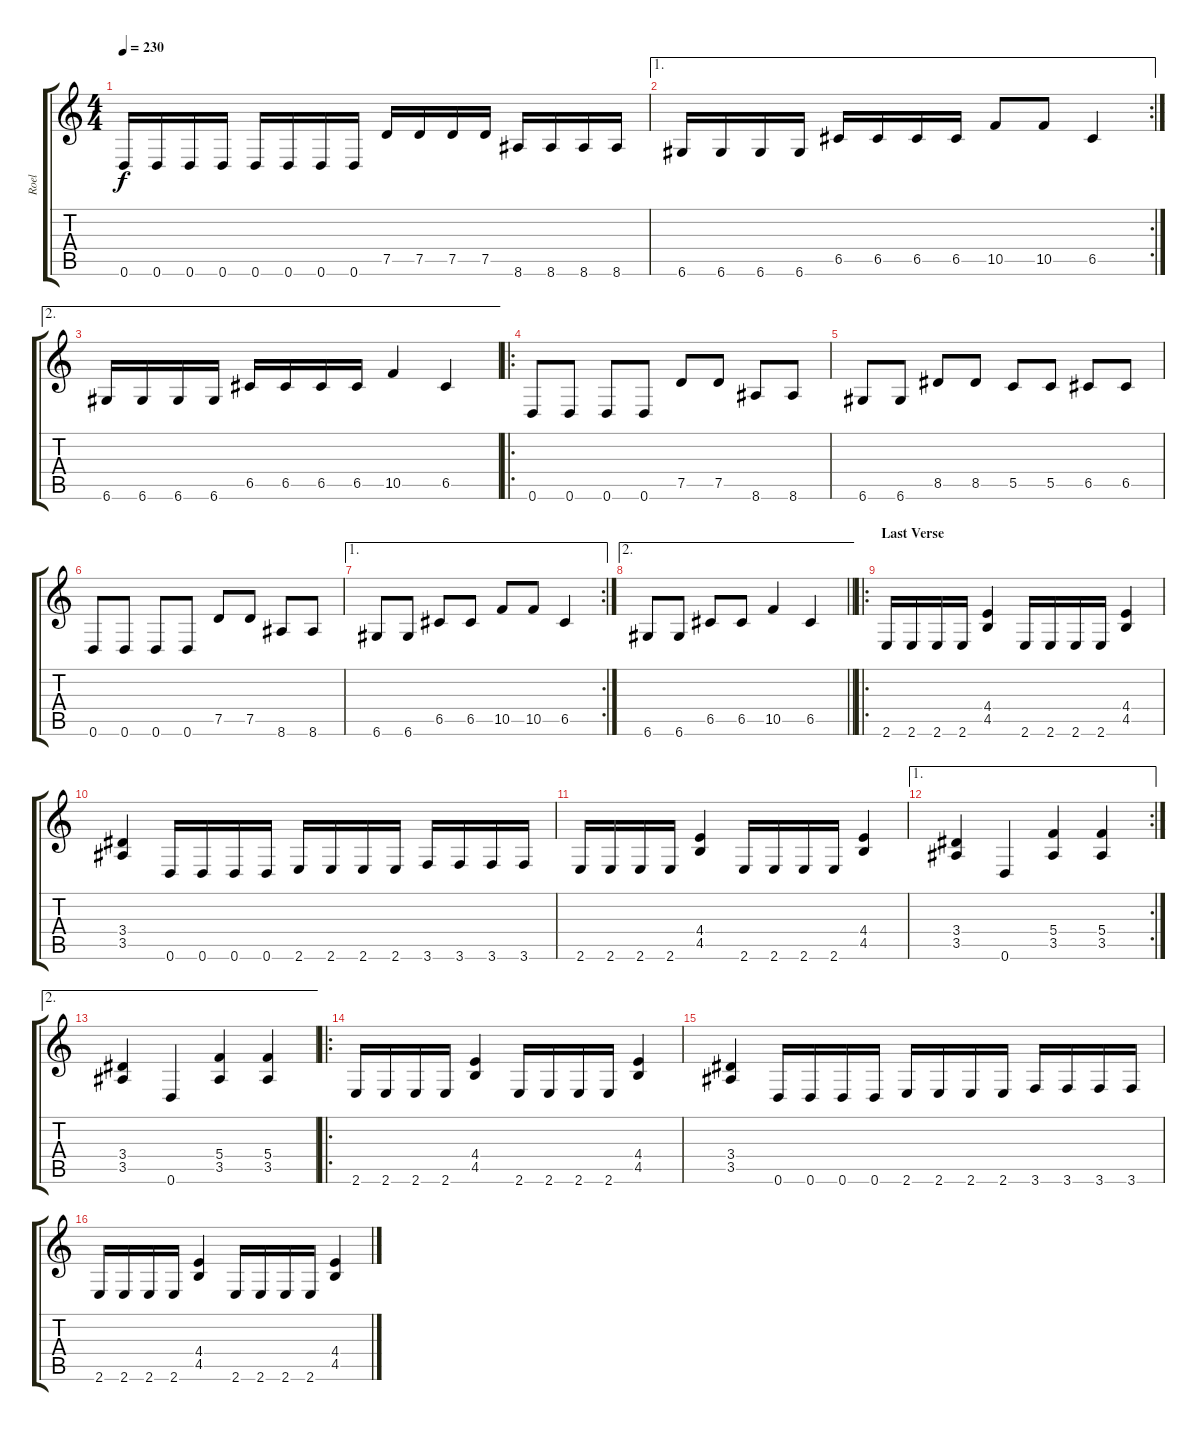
\track ("Roel" "Roel") {instrument distortionguitar}
\staff {score tabs}
\tuning (D4 A3 F3 C3 G2 D2) {hide}
\ts (4 4)
\tempo 230
\clef g2
\ks c
0.6.16{dy f} 0.6.16 0.6.16 0.6.16 0.6.16 0.6.16 0.6.16 0.6.16 7.5.16 7.5.16 7.5.16 7.5.16 8.6.16 8.6.16 8.6.16 8.6.16 |
\ae 1
\rc 2
6.6.16 6.6.16 6.6.16 6.6.16 6.5.16 6.5.16 6.5.16 6.5.16 10.5.8 10.5.8 6.5.4 |
\ae 2
6.6.16 6.6.16 6.6.16 6.6.16 6.5.16 6.5.16 6.5.16 6.5.16 10.5.4 6.5.4 |
\ro
0.6.8 0.6.8 0.6.8 0.6.8 7.5.8 7.5.8 8.6.8 8.6.8 |
6.6.8 6.6.8 8.5.8 8.5.8 5.5.8 5.5.8 6.5.8 6.5.8 |
0.6.8 0.6.8 0.6.8 0.6.8 7.5.8 7.5.8 8.6.8 8.6.8 |
\ae 1
\rc 2
6.6.8 6.6.8 6.5.8 6.5.8 10.5.8 10.5.8 6.5.4 |
\ae 2
\barLineRight lightlight
6.6.8 6.6.8 6.5.8 6.5.8 10.5.4 6.5.4 |
\ro
\section ("" "Last Verse")
2.6.16 2.6.16 2.6.16 2.6.16 (4.4 4.5).4 2.6.16 2.6.16 2.6.16 2.6.16 (4.4 4.5).4 |
(3.4 3.5).4 0.6.16 0.6.16 0.6.16 0.6.16 2.6.16 2.6.16 2.6.16 2.6.16 3.6.16 3.6.16 3.6.16 3.6.16 |
2.6.16 2.6.16 2.6.16 2.6.16 (4.4 4.5).4 2.6.16 2.6.16 2.6.16 2.6.16 (4.4 4.5).4 |
\ae 1
\rc 2
(3.4 3.5).4 0.6.4 (5.4 3.5).4 (5.4 3.5).4 |
\ae 2
(3.4 3.5).4 0.6.4 (5.4 3.5).4 (5.4 3.5).4 |
\ro
2.6.16 2.6.16 2.6.16 2.6.16 (4.4 4.5).4 2.6.16 2.6.16 2.6.16 2.6.16 (4.4 4.5).4 |
(3.4 3.5).4 0.6.16 0.6.16 0.6.16 0.6.16 2.6.16 2.6.16 2.6.16 2.6.16 3.6.16 3.6.16 3.6.16 3.6.16 |
2.6.16 2.6.16 2.6.16 2.6.16 (4.4 4.5).4 2.6.16 2.6.16 2.6.16 2.6.16 (4.4 4.5).4
